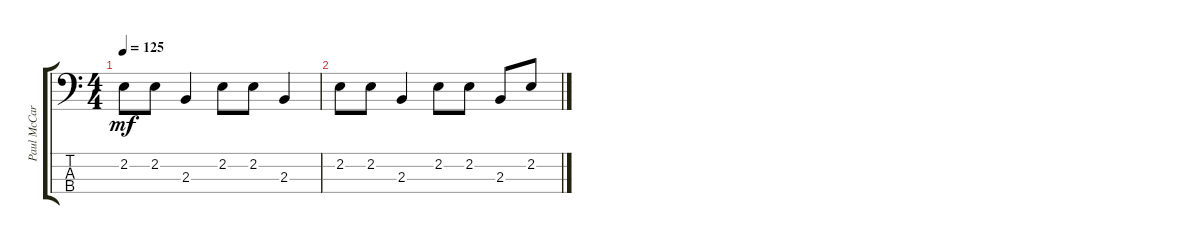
\track ("Paul McCartney Bass" "Paul McCar") {instrument electricbassfinger}
\staff {score tabs}
\tuning (G2 D2 A1 E1) {hide}
\ts (4 4)
\tempo 125
\clef f4
\ks c
2.2.8{dy mf volume 2} 2.2.8{volume 2} 2.3.4{volume 2} 2.2.8{volume 1} 2.2.8{volume 1} 2.3.4{volume 1} |
2.2.8{volume 1} 2.2.8{volume 1} 2.3.4 2.2.8{volume 0} 2.2.8{volume 0} 2.3.8{volume 0} 2.2.8{volume 0}
